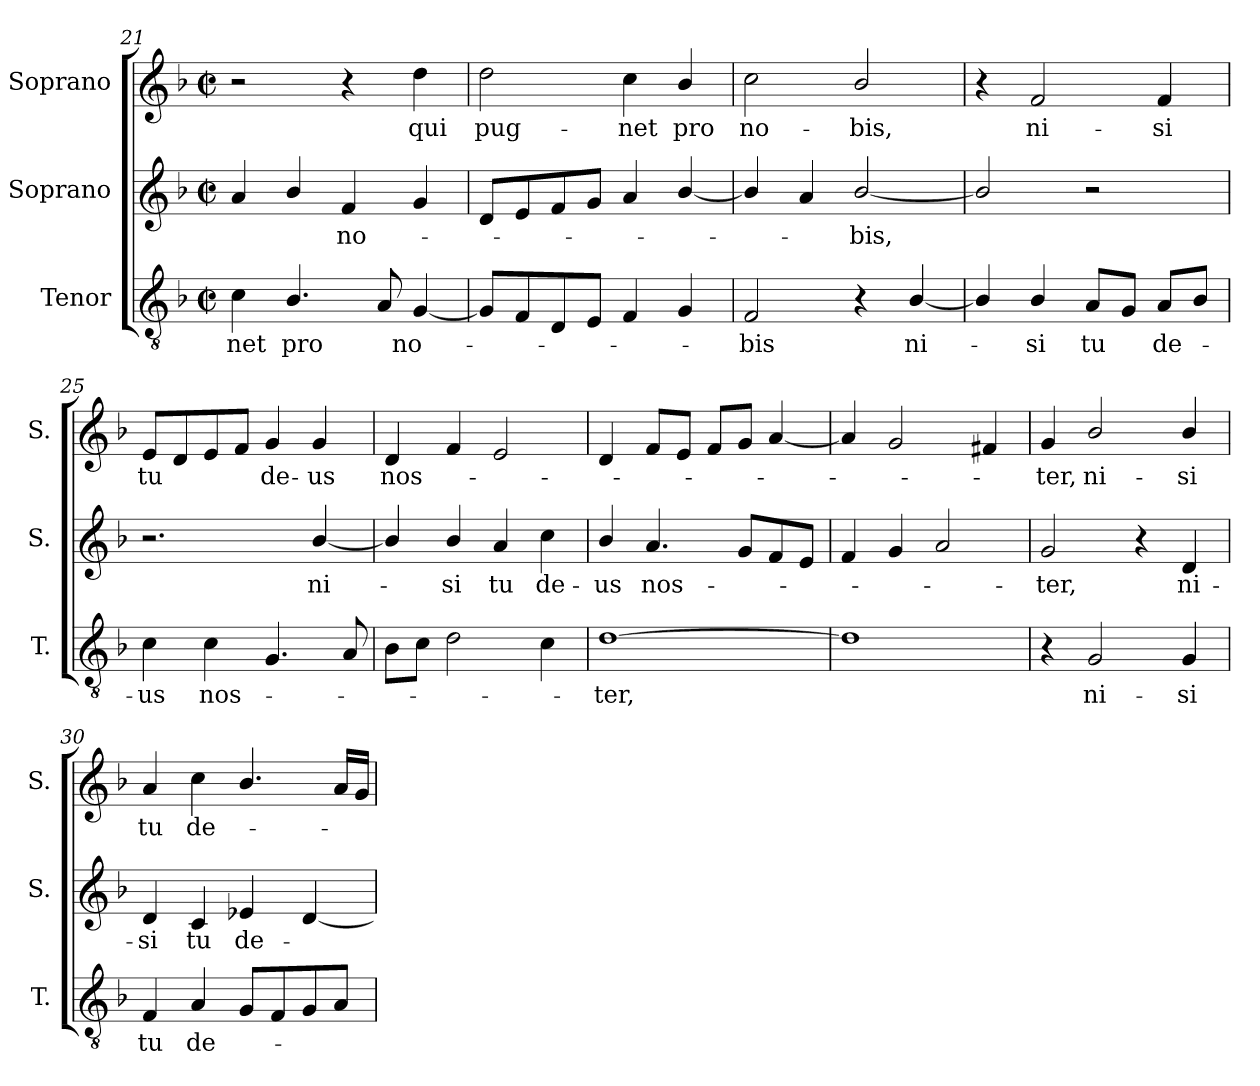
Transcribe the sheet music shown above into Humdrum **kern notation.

**kern	**text	**kern	**text	**kern	**text
*part3	*part3	*part2	*part2	*part1	*part1
*staff3	*staff3	*staff2	*staff2	*staff1	*staff1
*I"Tenor	*	*I"Soprano	*	*I"Soprano	*
*I'T.	*	*I'S.	*	*I'S.	*
*clefGv2	*	*clefG2	*	*clefG2	*
*ITrd7c12	*	*	*	*	*
*k[b-]	*	*k[b-]	*	*k[b-]	*
*F:	*	*F:	*	*F:	*
*M2/2	*	*M2/2	*	*M2/2	*
*met(c|)	*	*met(c|)	*	*met(c|)	*
=21	=21	=21	=21	=21	=21
!	!LO:LY:b:color=#000000	!	!	!	!
4Ci\	-net	4ai/	.	2r	.
!	!LO:LY:b:color=#000000	!	!	!	!
4.BB-i/	pro	4b-i/	.	.	.
!	!	!	!LO:LY:b:color=#000000	!	!
.	.	4fi/	no-	4r	.
8AAi/	.	.	.	.	.
!	!LO:LY:b:color=#000000	!	!	!	!
!	!	!	!	!	!LO:LY:b:color=#000000
[4GGi/	no-	4gi/	.	4ddi\	qui
=22	=22	=22	=22	=22	=22
!	!	!	!	!	!LO:LY:b:color=#000000
8GGi/L]	.	8di/L	.	2ddi\	pug-
8FFi/	.	8ei/	.	.	.
8DDi/	.	8fi/	.	.	.
8EEi/J	.	8gi/J	.	.	.
!	!	!	!	!	!LO:LY:b:color=#000000
4FFi/	.	4ai/	.	4cci\	-net
!	!	!	!	!	!LO:LY:b:color=#000000
4GGi/	.	[4b-i/	.	4b-i/	pro
=23	=23	=23	=23	=23	=23
!	!LO:LY:b:color=#000000	!	!	!	!
!	!	!	!	!	!LO:LY:b:color=#000000
2FFi/	-bis	4b-i/]	.	2cci\	no-
.	.	4ai/	.	.	.
!	!	!	!LO:LY:b:color=#000000	!	!
!	!	!	!	!	!LO:LY:b:color=#000000
4r	.	[2b-i/	-bis,	2b-i/	-bis,
!	!LO:LY:b:color=#000000	!	!	!	!
[4BB-i/	ni-	.	.	.	.
!!LO:LB:g=z
=24	=24	=24	=24	=24	=24
4BB-i/]	.	2b-i/]	.	4r	.
!	!LO:LY:b:color=#000000	!	!	!	!
!	!	!	!	!	!LO:LY:b:color=#000000
4BB-i/	-si	.	.	2fi/	ni-
!	!LO:LY:b:color=#000000	!	!	!	!
8AAi/L	tu	2r	.	.	.
8GGi/J	.	.	.	.	.
!	!LO:LY:b:color=#000000	!	!	!	!
!	!	!	!	!	!LO:LY:b:color=#000000
8AAi/L	de-	.	.	4fi/	-si
8BB-i/J	.	.	.	.	.
=25	=25	=25	=25	=25	=25
!	!LO:LY:b:color=#000000	!	!	!	!
!	!	!	!	!	!LO:LY:b:color=#000000
4Ci\	-us	2.r	.	8ei/L	tu
.	.	.	.	8di/	.
!	!LO:LY:b:color=#000000	!	!	!	!
4Ci\	nos-	.	.	8ei/	.
.	.	.	.	8fi/J	.
!	!	!	!	!	!LO:LY:b:color=#000000
4.GGi/	.	.	.	4gi/	de-
!	!	!	!LO:LY:b:color=#000000	!	!
!	!	!	!	!	!LO:LY:b:color=#000000
.	.	[4b-i/	ni-	4gi/	-us
8AAi/	.	.	.	.	.
=26	=26	=26	=26	=26	=26
!	!	!	!	!	!LO:LY:b:color=#000000
8BB-i\L	.	4b-i/]	.	4di/	nos-
8Ci\J	.	.	.	.	.
!	!	!	!LO:LY:b:color=#000000	!	!
2Di\	.	4b-i/	-si	4fi/	.
!	!	!	!LO:LY:b:color=#000000	!	!
.	.	4ai/	tu	2ei/	.
!	!	!	!LO:LY:b:color=#000000	!	!
4Ci\	.	4cci\	de-	.	.
=27	=27	=27	=27	=27	=27
!	!LO:LY:b:color=#000000	!	!	!	!
!	!	!	!LO:LY:b:color=#000000	!	!
[1Di	-ter,	4b-i/	-us	4di/	.
!	!	!	!LO:LY:b:color=#000000	!	!
.	.	4.ai/	nos-	8fi/L	.
.	.	.	.	8ei/J	.
.	.	.	.	8fi/L	.
.	.	8gi/L	.	8gi/J	.
.	.	8fi/	.	[4ai/	.
.	.	8ei/J	.	.	.
=28	=28	=28	=28	=28	=28
1Di]	.	4fi/	.	4ai/]	.
.	.	4gi/	.	2gi/	.
.	.	2ai/	.	.	.
.	.	.	.	4f#i/	.
!!LO:LB:g=z
=29	=29	=29	=29	=29	=29
!	!	!	!LO:LY:b:color=#000000	!	!
!	!	!	!	!	!LO:LY:b:color=#000000
4r	.	2gi/	-ter,	4gi/	-ter,
!	!LO:LY:b:color=#000000	!	!	!	!
!	!	!	!	!	!LO:LY:b:color=#000000
2GGi/	ni-	.	.	2b-i/	ni-
.	.	4r	.	.	.
!	!LO:LY:b:color=#000000	!	!	!	!
!	!	!	!LO:LY:b:color=#000000	!	!
!	!	!	!	!	!LO:LY:b:color=#000000
4GGi/	-si	4di/	ni-	4b-i/	-si
=30	=30	=30	=30	=30	=30
!	!LO:LY:b:color=#000000	!	!	!	!
!	!	!	!LO:LY:b:color=#000000	!	!
!	!	!	!	!	!LO:LY:b:color=#000000
4FFi/	tu	4di/	-si	4ai/	tu
!	!LO:LY:b:color=#000000	!	!	!	!
!	!	!	!LO:LY:b:color=#000000	!	!
!	!	!	!	!	!LO:LY:b:color=#000000
4AAi/	de-	4ci/	tu	4cci\	de-
!	!	!	!LO:LY:b:color=#000000	!	!
8GGi/L	.	4e-i/	de-	4.b-i/	.
8FFi/	.	.	.	.	.
8GGi/	.	[4di/	.	.	.
8AAi/J	.	.	.	16ai/LL	.
.	.	.	.	16gi/JJ	.
=	=	=	=	=	=
*-	*-	*-	*-	*-	*-
